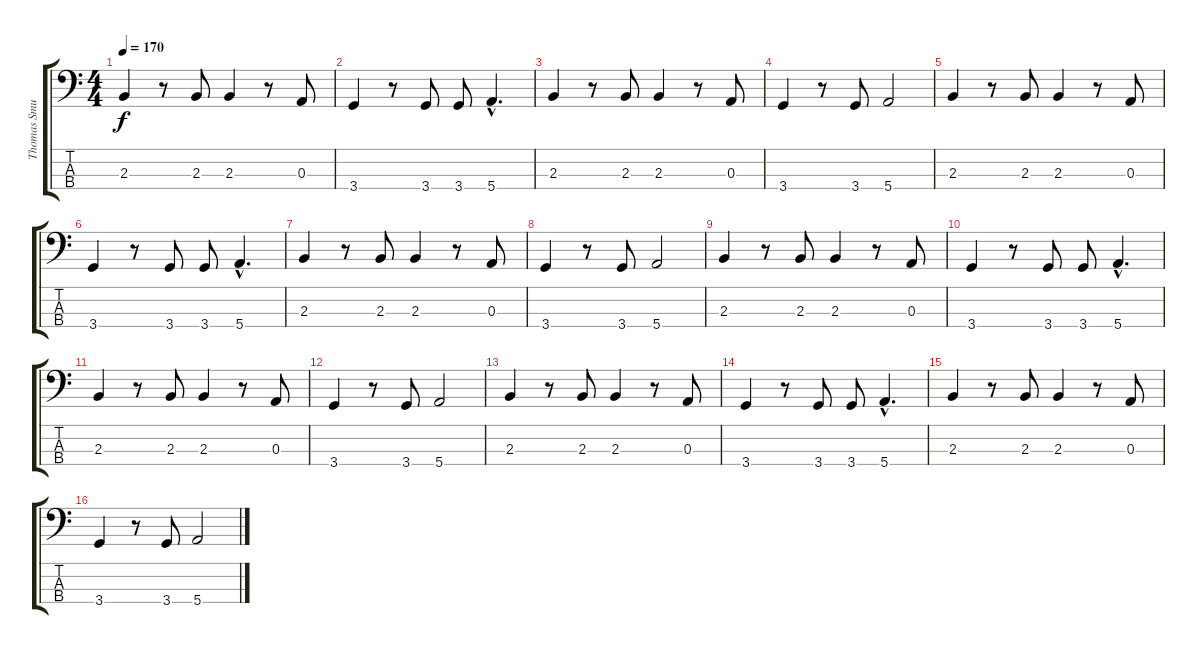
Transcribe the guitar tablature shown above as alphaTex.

\track ("Thomas Smuszynski" "Thomas Smu") {instrument electricbassfinger}
\staff {score tabs}
\tuning (G2 D2 A1 E1) {hide}
\ts (4 4)
\tempo 170
\clef f4
\ks c
2.3.4{dy f} r.8 2.3.8 2.3.4 r.8 0.3.8 |
3.4.4 r.8 3.4.8 3.4.8 5.4{hac}.4{d} |
2.3.4 r.8 2.3.8 2.3.4 r.8 0.3.8 |
3.4.4 r.8 3.4.8 5.4.2 |
2.3.4 r.8 2.3.8 2.3.4 r.8 0.3.8 |
3.4.4 r.8 3.4.8 3.4.8 5.4{hac}.4{d} |
2.3.4 r.8 2.3.8 2.3.4 r.8 0.3.8 |
3.4.4 r.8 3.4.8 5.4.2 |
2.3.4 r.8 2.3.8 2.3.4 r.8 0.3.8 |
3.4.4 r.8 3.4.8 3.4.8 5.4{hac}.4{d} |
2.3.4 r.8 2.3.8 2.3.4 r.8 0.3.8 |
3.4.4 r.8 3.4.8 5.4.2 |
2.3.4 r.8 2.3.8 2.3.4 r.8 0.3.8 |
3.4.4 r.8 3.4.8 3.4.8 5.4{hac}.4{d} |
2.3.4 r.8 2.3.8 2.3.4 r.8 0.3.8 |
3.4.4 r.8 3.4.8 5.4.2
